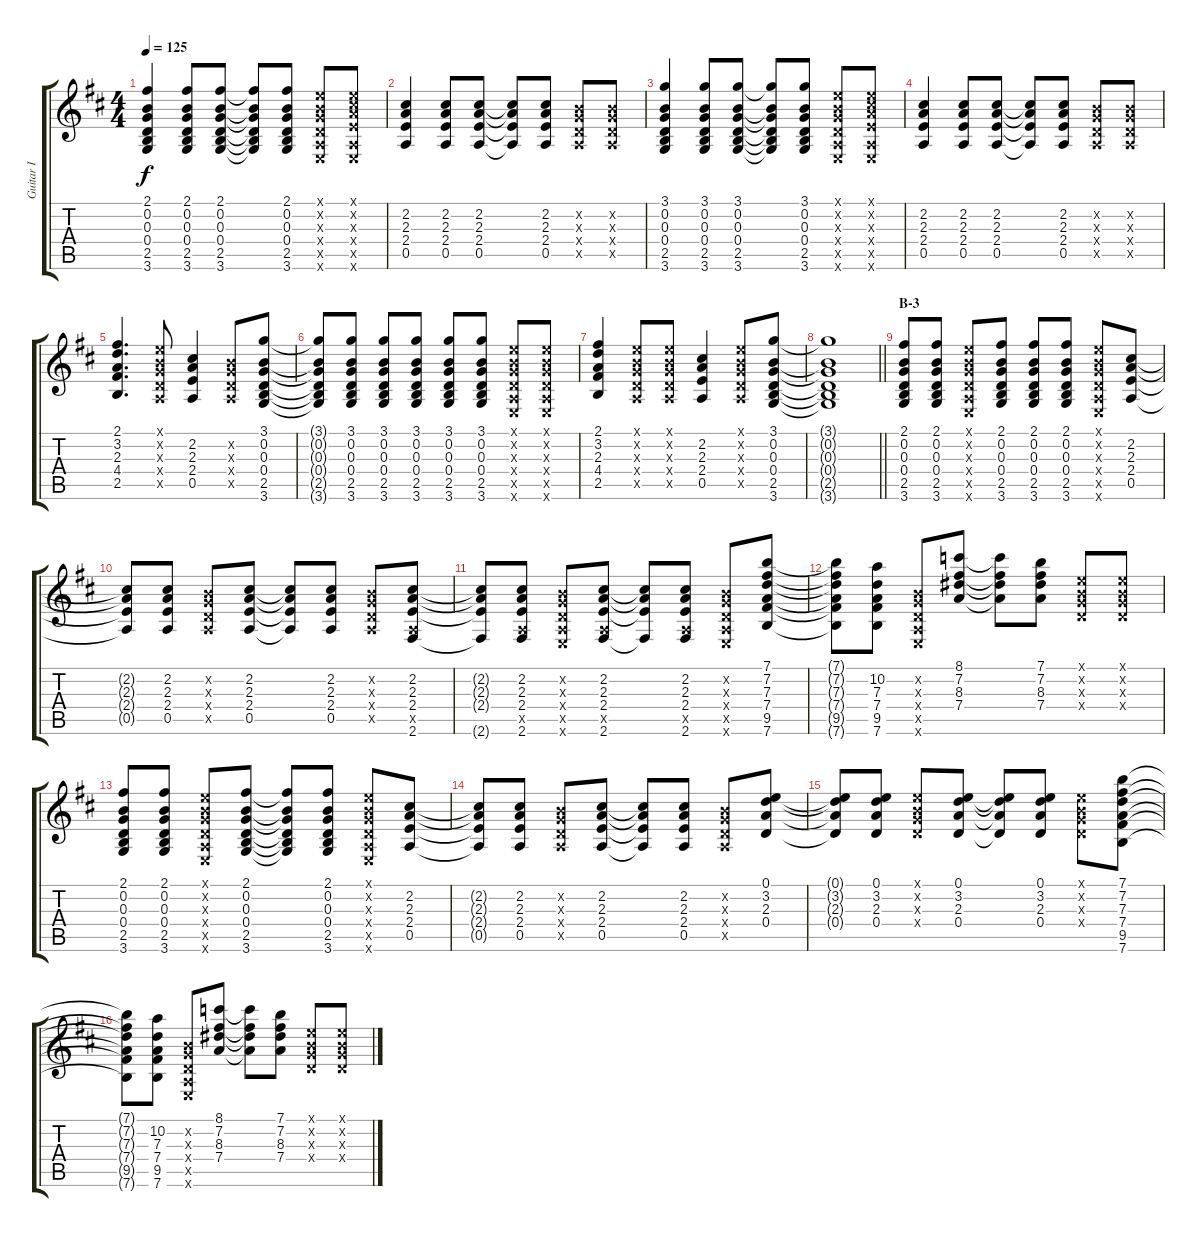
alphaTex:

\track ("Guitar I" "Guitar I") {instrument acousticguitarsteel}
\staff {score tabs}
\tuning (E4 B3 G3 D3 A2 E2) {hide}
\ts (4 4)
\tempo 125
\clef g2
\ks d
(2.1 0.2 0.3 0.4 2.5 3.6).4{dy f} (2.1 0.2 0.3 0.4 2.5 3.6).8 (2.1 0.2 0.3 0.4 2.5 3.6).8 (2.1{t} 0.2{t} 0.3{t} 0.4{t} 2.5{t} 3.6{t}).8 (2.1 0.2 0.3 0.4 2.5 3.6).8 (0.1{x} 0.2{x} 0.3{x} 0.4{x} 0.5{x} 0.6{x}).8 (0.1{x} 2.2{x} 2.3{x} 2.4{x} 0.5{x} 0.6{x}).8 |
(2.2 2.3 2.4 0.5).4 (2.2 2.3 2.4 0.5).8 (2.2 2.3 2.4 0.5).8 (2.2{t} 2.3{t} 2.4{t} 0.5{t}).8 (2.2 2.3 2.4 0.5).8 (0.2{x} 0.3{x} 0.4{x} 0.5{x}).8 (0.2{x} 0.3{x} 0.4{x} 0.5{x}).8 |
(3.1 0.2 0.3 0.4 2.5 3.6).4 (3.1 0.2 0.3 0.4 2.5 3.6).8 (3.1 0.2 0.3 0.4 2.5 3.6).8 (3.1{t} 0.2{t} 0.3{t} 0.4{t} 2.5{t} 3.6{t}).8 (3.1 0.2 0.3 0.4 2.5 3.6).8 (0.1{x} 0.2{x} 0.3{x} 0.4{x} 0.5{x} 0.6{x}).8 (0.1{x} 2.2{x} 2.3{x} 2.4{x} 0.5{x} 0.6{x}).8 |
(2.2 2.3 2.4 0.5).4 (2.2 2.3 2.4 0.5).8 (2.2 2.3 2.4 0.5).8 (2.2{t} 2.3{t} 2.4{t} 0.5{t}).8 (2.2 2.3 2.4 0.5).8 (0.2{x} 0.3{x} 0.4{x} 0.5{x}).8 (0.2{x} 0.3{x} 0.4{x} 0.5{x}).8 |
(2.1 3.2 2.3 4.4 2.5).4{d} (0.1{x} 0.2{x} 0.3{x} 0.4{x} 0.5{x}).8 (2.2 2.3 2.4 0.5).4 (0.2{x} 0.3{x} 0.4{x} 0.5{x}).8 (3.1 0.2 0.3 0.4 2.5 3.6).8 |
(3.1{t} 0.2{t} 0.3{t} 0.4{t} 2.5{t} 3.6{t}).8 (3.1 0.2 0.3 0.4 2.5 3.6).8 (3.1 0.2 0.3 0.4 2.5 3.6).8 (3.1 0.2 0.3 0.4 2.5 3.6).8 (3.1 0.2 0.3 0.4 2.5 3.6).8 (3.1 0.2 0.3 0.4 2.5 3.6).8 (0.1{x} 0.2{x} 0.3{x} 0.4{x} 0.5{x} 0.6{x}).8 (0.1{x} 0.2{x} 0.3{x} 0.4{x} 0.5{x} 0.6{x}).8 |
(2.1 3.2 2.3 4.4 2.5).4 (0.1{x} 0.2{x} 0.3{x} 0.4{x} 0.5{x}).8 (0.1{x} 0.2{x} 0.3{x} 0.4{x} 0.5{x}).8 (2.2 2.3 2.4 0.5).4 (0.1{x} 0.2{x} 0.3{x} 0.4{x} 0.5{x}).8 (3.1 0.2 0.3 0.4 2.5 3.6).8 |
\barLineRight lightlight
(3.1{t} 0.2{t} 0.3{t} 0.4{t} 2.5{t} 3.6{t}).1 |
\section ("" "B-3")
(2.1 0.2 0.3 0.4 2.5 3.6).8 (2.1 0.2 0.3 0.4 2.5 3.6).8 (0.1{x} 0.2{x} 0.3{x} 0.4{x} 0.5{x} 0.6{x}).8 (2.1 0.2 0.3 0.4 2.5 3.6).8 (2.1 0.2 0.3 0.4 2.5 3.6).8 (2.1 0.2 0.3 0.4 2.5 3.6).8 (0.1{x} 0.2{x} 0.3{x} 0.4{x} 0.5{x} 0.6{x}).8 (2.2 2.3 2.4 0.5).8 |
(2.2{t} 2.3{t} 2.4{t} 0.5{t}).8 (2.2 2.3 2.4 0.5).8 (0.2{x} 0.3{x} 0.4{x} 0.5{x}).8 (2.2 2.3 2.4 0.5).8 (2.2{t} 2.3{t} 2.4{t} 0.5{t}).8 (2.2 2.3 2.4 0.5).8 (0.2{x} 0.3{x} 0.4{x} 0.5{x}).8 (2.2 2.3 2.4 0.5{x} 2.6).8 |
(2.2{t} 2.3{t} 2.4{t} 2.6{t}).8 (2.2 2.3 2.4 0.5{x} 2.6).8 (0.2{x} 0.3{x} 0.4{x} 0.5{x} 0.6{x}).8 (2.2 2.3 2.4 0.5{x} 2.6).8 (2.2{t} 2.3{t} 2.4{t} 2.6{t}).8 (2.2 2.3 2.4 0.5{x} 2.6).8 (0.2{x} 0.3{x} 0.4{x} 0.5{x} 0.6{x}).8 (7.1 7.2 7.3 7.4 9.5 7.6).8 |
(7.1{t} 7.2{t} 7.3{t} 7.4{t} 9.5{t} 7.6{t}).8 (10.2 7.3 7.4 9.5 7.6).8 (0.2{x} 0.3{x} 0.4{x} 0.5{x} 0.6{x}).8 (8.1 7.2 8.3 7.4).8 (8.1{t} 7.2{t} 8.3{t} 7.4{t}).8 (7.1 7.2 8.3 7.4).8 (0.1{x} 0.2{x} 0.3{x} 0.4{x}).8 (0.1{x} 0.2{x} 0.3{x} 0.4{x}).8 |
(2.1 0.2 0.3 0.4 2.5 3.6).8 (2.1 0.2 0.3 0.4 2.5 3.6).8 (0.1{x} 0.2{x} 0.3{x} 0.4{x} 0.5{x} 0.6{x}).8 (2.1 0.2 0.3 0.4 2.5 3.6).8 (2.1{t} 0.2{t} 0.3{t} 0.4{t} 2.5{t} 3.6{t}).8 (2.1 0.2 0.3 0.4 2.5 3.6).8 (0.1{x} 0.2{x} 0.3{x} 0.4{x} 0.5{x} 0.6{x}).8 (2.2 2.3 2.4 0.5).8 |
(2.2{t} 2.3{t} 2.4{t} 0.5{t}).8 (2.2 2.3 2.4 0.5).8 (0.2{x} 0.3{x} 0.4{x} 0.5{x}).8 (2.2 2.3 2.4 0.5).8 (2.2{t} 2.3{t} 2.4{t} 0.5{t}).8 (2.2 2.3 2.4 0.5).8 (0.2{x} 0.3{x} 0.4{x} 0.5{x}).8 (0.1 3.2 2.3 0.4).8 |
(0.1{t} 3.2{t} 2.3{t} 0.4{t}).8 (0.1 3.2 2.3 0.4).8 (0.1{x} 0.2{x} 0.3{x} 0.4{x}).8 (0.1 3.2 2.3 0.4).8 (0.1{t} 3.2{t} 2.3{t} 0.4{t}).8 (0.1 3.2 2.3 0.4).8 (0.1{x} 0.2{x} 0.3{x} 0.4{x}).8 (7.1 7.2 7.3 7.4 9.5 7.6).8 |
(7.1{t} 7.2{t} 7.3{t} 7.4{t} 9.5{t} 7.6{t}).8 (10.2 7.3 7.4 9.5 7.6).8 (0.2{x} 0.3{x} 0.4{x} 0.5{x} 0.6{x}).8 (8.1 7.2 8.3 7.4).8 (8.1{t} 7.2{t} 8.3{t} 7.4{t}).8 (7.1 7.2 8.3 7.4).8 (0.1{x} 0.2{x} 0.3{x} 0.4{x}).8 (0.1{x} 0.2{x} 0.3{x} 0.4{x}).8
